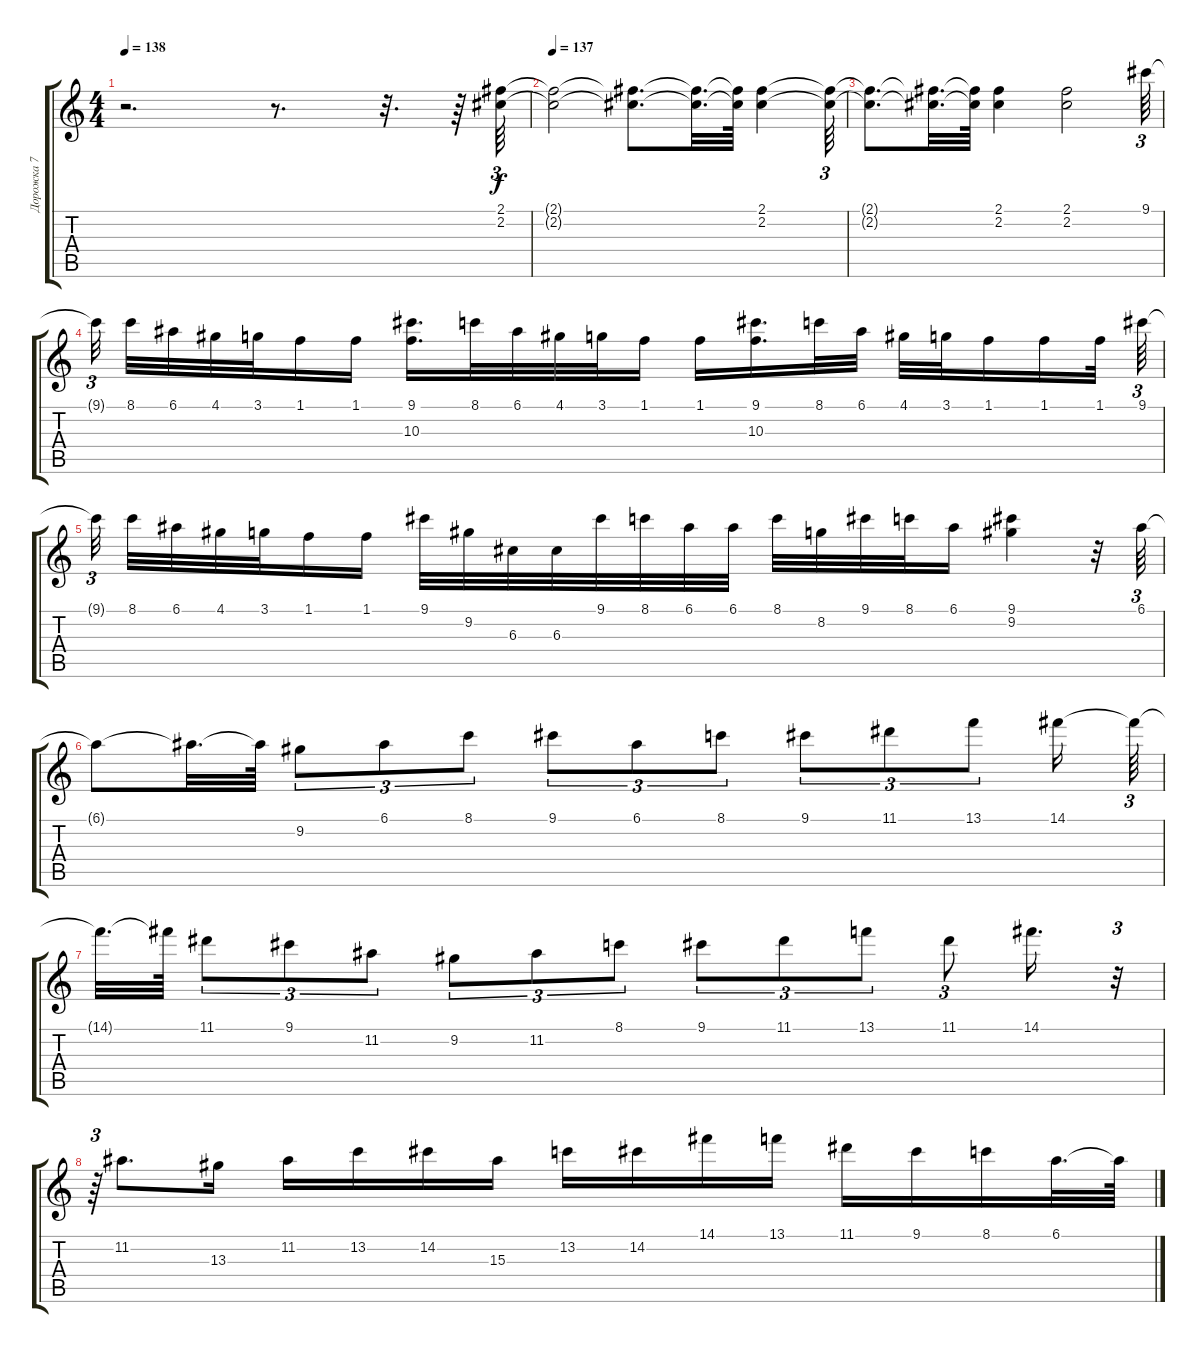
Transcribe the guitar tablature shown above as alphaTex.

\track ("Дорожка 7" "Дорожка 7") {instrument overdrivenguitar}
\staff {score tabs}
\tuning (E4 B3 G3 D3 A2 E2) {hide}
\ts (4 4)
\tempo 138
\clef g2
\ks c
r.2{d dy f} r.8{d} r.32{d} r.64 (2.1 2.2).64{tu (3 2) instrument overdrivenguitar} |
\tempo 137
(2.1{t} 2.2{t}).2 (2.1{t} 2.2{t}).8{d} (2.1{t} 2.2{t}).32{d} (2.1{t} 2.2{t}).64 (2.1 2.2).4 (2.1{t} 2.2{t}).64{tu (3 2)} |
(2.1{t} 2.2{t}).8{d} (2.1{t} 2.2{t}).32{d} (2.1{t} 2.2{t}).64 (2.1 2.2).4 (2.1 2.2).2 9.1.64{tu (3 2)} |
9.1{t}.32{tu (3 2) beam splitsecondary} 8.1.32 6.1.32 4.1.32 3.1.32 1.1.16 1.1.16 (9.1 10.3).16{d} 8.1.32 6.1.32 4.1.32 3.1.32 1.1.16 1.1.16 (9.1 10.3).16{d} 8.1.32 6.1.32 4.1.32 3.1.32 1.1.16 1.1.16 1.1.32 9.1.64{tu (3 2)} |
9.1{t}.32{tu (3 2) beam splitsecondary} 8.1.32 6.1.32 4.1.32 3.1.32 1.1.16 1.1.16 9.1.32 9.2.32 6.3.32 6.3.32 9.1.32 8.1.32 6.1.32 6.1.32 8.1.32 8.2.32 9.1.32 8.1.32 6.1.16 (9.1 9.2).4 r.32 6.1.64{tu (3 2)} |
6.1{t}.8 6.1{t}.32{d} 6.1{t}.64 9.2.8{tu (3 2)} 6.1.8{tu (3 2)} 8.1.8{tu (3 2)} 9.1.8{tu (3 2)} 6.1.8{tu (3 2)} 8.1.8{tu (3 2)} 9.1.8{tu (3 2)} 11.1.8{tu (3 2)} 13.1.8{tu (3 2)} 14.1.16 14.1{t}.64{tu (3 2)} |
14.1{t}.32{d} 14.1{t}.64 11.1.8{tu (3 2)} 9.1.8{tu (3 2)} 11.2.8{tu (3 2)} 9.2.8{tu (3 2)} 11.2.8{tu (3 2)} 8.1.8{tu (3 2)} 9.1.8{tu (3 2)} 11.1.8{tu (3 2)} 13.1.8{tu (3 2)} 11.1.8{tu (3 2)} 14.1.16{d} r.32{tu (3 2)} |
r.64{tu (3 2)} 11.2.8{d} 13.3.16 11.2.16 13.2.16 14.2.16 15.3.16 13.2.16 14.2.16 14.1.16 13.1.16 11.1.16 9.1.16 8.1.16 6.1.32{d} 6.1{t}.64
